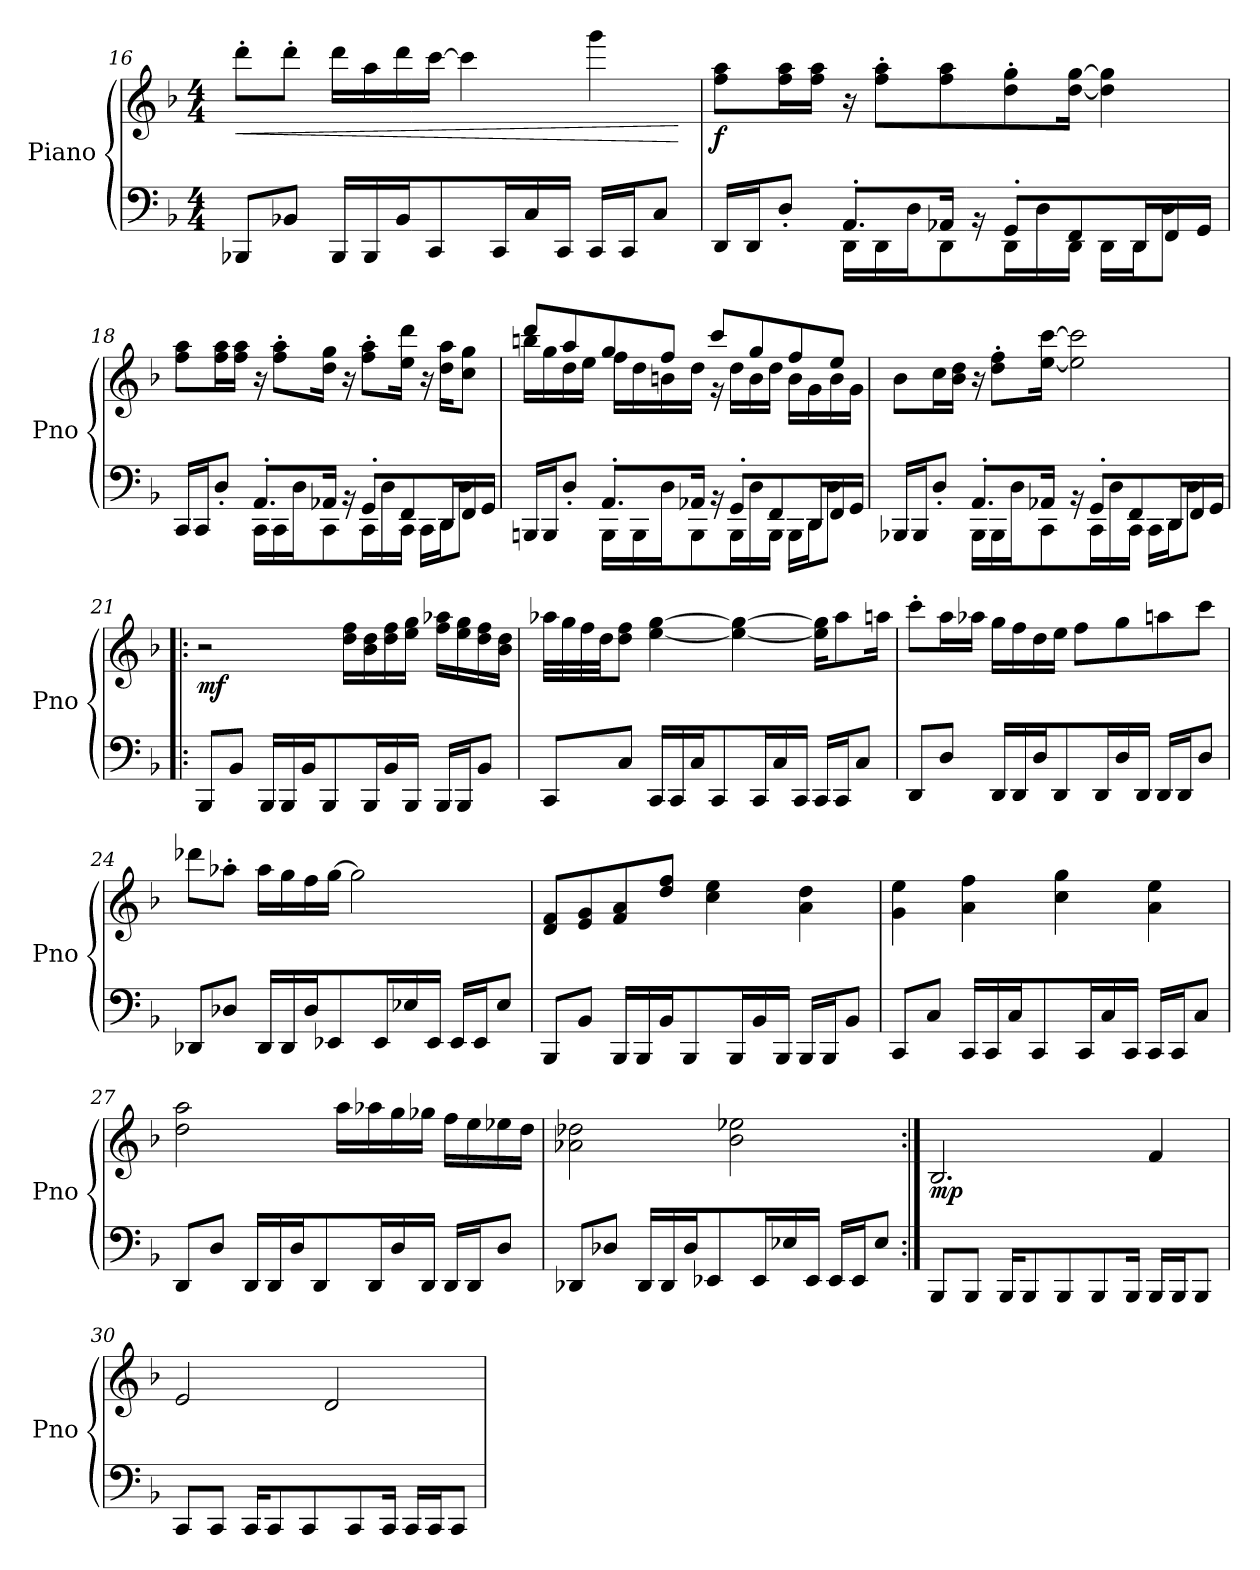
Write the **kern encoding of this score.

**kern	**kern	**dynam
*part1	*part1	*part1
*staff2	*staff1	*staff1/2
*I"Piano	*	*
*I'Pno	*	*
*clefF4	*clefG2	*
*k[b-]	*k[b-]	*
*M4/4	*M4/4	*
=16	=16	=16
!	!	!LO:HP:b
8BBB-X/L	8ddd'\L	<
8BB-X/J	8ddd'\J	.
16BBB-/LL	16ddd\LL	.
16BBB-/	16aa\	.
16BB-/J	16ddd\	.
8CC/	[16ccc\JJ	.
.	4ccc\]	.
16CC/L	.	.
16C/	.	.
16CC/JJ	.	.
16CC/LL	4ggg\	.
16CC/J	.	.
8C/J	.	.
.	.	[
!!LO:LB:g=z
=17	=17	=17
*^	*	*
!	!	!	!LO:DY:b
16DD/LL	4ryy	8ff\ 8aa\L	f
16DD/J	.	.	.
8D'/J	.	16ff\ 16aa\L	.
.	.	16ff\ 16aa\JJ	.
8.AA'/L	16DD\LL	16r	.
.	16DD\	8ff\' 8aa\'L	.
.	16D\J	.	.
16AA-X/Jk	8DD\	8ff\ 8aa\	.
16rBB	.	.	.
8GG'/L	16DD\L	8dd\' 8gg\'	.
.	16D\	.	.
8FF/	16DD\JJ	[16dd\ [16gg\Jk	.
.	16DD\LL	4dd\] 4gg\]	.
16DD/L	16DD\J	.	.
16FF/	8D\J	.	.
16GG/JJ	.	.	.
=18	=18	=18	=18
16CC/LL	4ryy	8ff\ 8aa\L	.
16CC/J	.	.	.
8D'/J	.	16ff\ 16aa\L	.
.	.	16ff\ 16aa\JJ	.
8.AA'/L	16CC\LL	16r	.
.	16CC\	8ff\' 8aa\'L	.
.	16D\J	.	.
16AA-X/Jk	8CC\	16dd\ 16gg\Jk	.
16rBB	.	16r	.
8GG'/L	16CC\L	8ff\' 8aa\'L	.
.	16D\	.	.
8FF/	16CC\JJ	16ee\ 16ddd\Jk	.
.	16CC\LL	16r	.
16DD/L	16DD\J	16dd\ 16aa\KL	.
16FF/	8D\J	8cc\ 8gg\J	.
16GG/JJ	.	.	.
!!LO:PB:g=z
=19	=19	=19	=19
*	*	*^	*
16BBBn/LL	4ryy	8ddd/L	16bbn\LL	.
16BBB/J	.	.	16gg\	.
8D'/J	.	8aa/	16dd\	.
.	.	.	16ee\JJ	.
8.AA'/L	16BBB\LL	8gg/	16ff\LL	.
.	16BBB\	.	16dd\	.
.	16D\J	8ff/J	16bn\	.
16AA-X/Jk	8BBB\	.	16dd\JJ	.
16rBB	.	8ccc/L	16r	.
8GG'/L	16BBB\L	.	16dd\LL	.
.	16D\	8gg/	16b\	.
8FF/	16BBB\JJ	.	16dd\JJ	.
.	16BBB\LL	8ff/	16b\LL	.
16DD/L	16DD\J	.	16g\	.
16FF/	8D\J	8ee/J	16b\	.
16GG/JJ	.	.	16g\JJ	.
*	*	*v	*v	*
=20	=20	=20	=20
16BBB-X/LL	4ryy	8b-\L	.
16BBB-/J	.	.	.
8D'/J	.	16cc\L	.
.	.	16b-\ 16dd\JJ	.
8.AA'/L	16BBB-\LL	16r	.
.	16BBB-\	8dd\' 8ff\'L	.
.	16D\J	.	.
16AA-X/Jk	8CC\	[16ee\ [16ccc\Jk	.
16rBB	.	2ee\] 2ccc\]	.
8GG'/L	16CC\L	.	.
.	16D\	.	.
8FF/	16CC\JJ	.	.
.	16CC\LL	.	.
16DD/L	16DD\J	.	.
16FF/	8D\J	.	.
16GG/JJ	.	.	.
*v	*v	*	*
!!LO:LB:g=z
=21!|:	=21!|:	=21!|:
!	!	!LO:DY:b
8BBB-/L	2r	mf
8BB-/J	.	.
16BBB-/LL	.	.
16BBB-/	.	.
16BB-/J	.	.
8BBB-/	.	.
.	16dd\ 16ff\LL	.
16BBB-/L	16b-\ 16dd\	.
16BB-/	16dd\ 16ff\	.
16BBB-/JJ	16ee\ 16gg\JJ	.
16BBB-/LL	16ff\ 16aa-X\LL	.
16BBB-/J	16ee\ 16gg\	.
8BB-/J	16dd\ 16ff\	.
.	16b-\ 16dd\JJ	.
=22	=22	=22
8CC/L	32aa-X\LLL	.
.	32gg\	.
.	32ff\	.
.	32dd\JJ	.
8C/J	8dd\ 8ff\J	.
16CC/LL	[4ee\ [4gg\	.
16CC/	.	.
16C/J	.	.
8CC/	.	.
.	4ee\_ 4gg\_	.
16CC/L	.	.
16C/	.	.
16CC/JJ	.	.
16CC/LL	16ee\] 16gg\]KL	.
16CC/J	8aa-\	.
8C/J	.	.
.	16aan\Jk	.
!!LO:LB:g=z
=23	=23	=23
8DD/L	8ccc'\L	.
8D/J	16aa\L	.
.	16aa-X\JJ	.
16DD/LL	16gg\LL	.
16DD/	16ff\	.
16D/J	16dd\	.
8DD/	16ee\JJ	.
.	8ff\L	.
16DD/L	.	.
16D/	8gg\	.
16DD/JJ	.	.
16DD/LL	8aan\	.
16DD/J	.	.
8D/J	8ccc\J	.
=24	=24	=24
8DD-X/L	8ddd-X\L	.
8D-X/J	8aa-X'\J	.
16DD-/LL	16aa-\LL	.
16DD-/	16gg\	.
16D-/J	16ff\	.
8EE-X/	[16gg\JJ	.
.	2gg\]	.
16EE-/L	.	.
16E-X/	.	.
16EE-/JJ	.	.
16EE-/LL	.	.
16EE-/J	.	.
8E-/J	.	.
!!LO:LB:g=z
=25	=25	=25
8BBB-/L	8d/ 8f/L	.
8BB-/J	8e/ 8g/	.
16BBB-/LL	8f/ 8a/	.
16BBB-/	.	.
16BB-/J	8dd/ 8ff/J	.
8BBB-/	.	.
.	4cc\ 4ee\	.
16BBB-/L	.	.
16BB-/	.	.
16BBB-/JJ	.	.
16BBB-/LL	4a\ 4dd\	.
16BBB-/J	.	.
8BB-/J	.	.
=26	=26	=26
8CC/L	4g\ 4ee\	.
8C/J	.	.
16CC/LL	4a\ 4ff\	.
16CC/	.	.
16C/J	.	.
8CC/	.	.
.	4cc\ 4gg\	.
16CC/L	.	.
16C/	.	.
16CC/JJ	.	.
16CC/LL	4a\ 4ee\	.
16CC/J	.	.
8C/J	.	.
!!LO:LB:g=z
=27	=27	=27
8DD/L	2dd\ 2aa\	.
8D/J	.	.
16DD/LL	.	.
16DD/	.	.
16D/J	.	.
8DD/	.	.
.	16aa\LL	.
16DD/L	16aa-X\	.
16D/	16gg\	.
16DD/JJ	16gg-X\JJ	.
16DD/LL	16ff\LL	.
16DD/J	16ee\	.
8D/J	16ee-X\	.
.	16dd\JJ	.
=28	=28	=28
8DD-X/L	2a-X\ 2dd-X\	.
8D-X/J	.	.
16DD-/LL	.	.
16DD-/	.	.
16D-/J	.	.
8EE-X/	.	.
.	2b-\ 2ee-X\	.
16EE-/L	.	.
16E-X/	.	.
16EE-/JJ	.	.
16EE-/LL	.	.
16EE-/J	.	.
8E-/J	.	.
!!LO:PB:g=z
=29:|!	=29:|!	=29:|!
!	!	!LO:DY:b
8BBB-/L	2.B-/	mp
8BBB-/J	.	.
16BBB-/KL	.	.
8BBB-/	.	.
8BBB-/	.	.
8BBB-/	.	.
16BBB-/Jk	.	.
16BBB-/LL	4f/	.
16BBB-/J	.	.
8BBB-/J	.	.
=30	=30	=30
8CC/L	2e/	.
8CC/J	.	.
16CC/KL	.	.
8CC/	.	.
8CC/	.	.
.	2d/	.
8CC/	.	.
16CC/Jk	.	.
16CC/LL	.	.
16CC/J	.	.
8CC/J	.	.
=	=	=
*-	*-	*-
